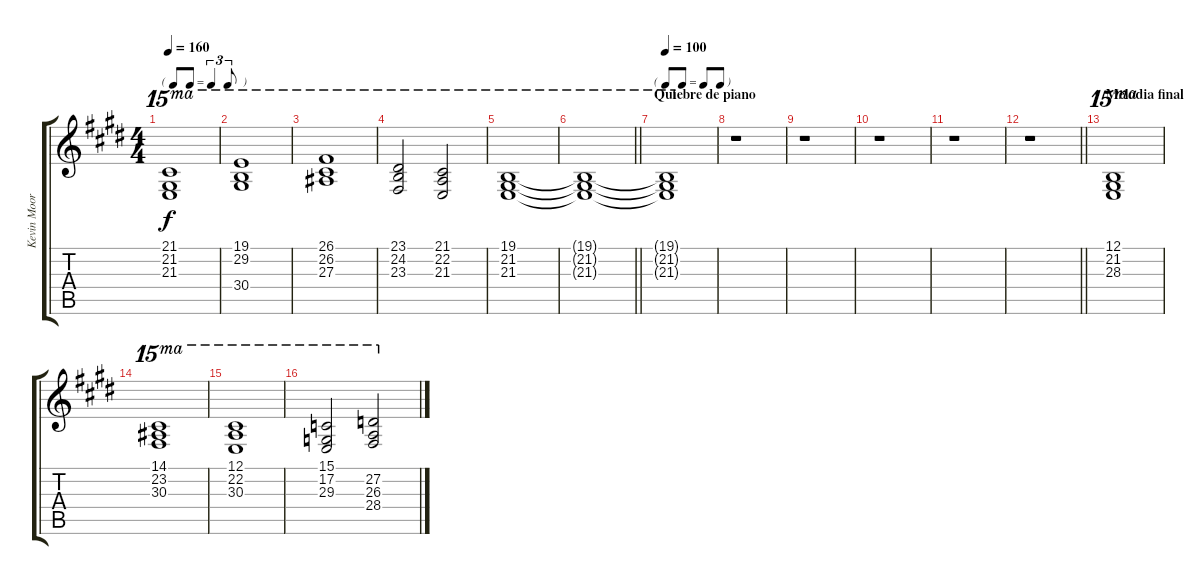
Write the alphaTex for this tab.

\track ("Kevin Moore I" "Kevin Moor") {instrument stringensemble1}
\staff {score tabs}
\tuning (E4 B3 G3 D3 A2 E2) {hide}
\ts (4 4)
\tf triplet8th
\tempo 160
\clef g2
\ks e
(21.1 21.2 21.3).1{ot 15ma dy f} |
(19.1 29.2 30.4).1{ot 15ma} |
(26.1 26.2 27.3).1{ot 15ma} |
(23.1 24.2 23.3).2{ot 15ma} (21.1 22.2 21.3).2{ot 15ma} |
(19.1 21.2 21.3).1{ot 15ma} |
\barLineRight lightlight
(19.1{t} 21.2{t} 21.3{t}).1{ot 15ma volume 0} |
\tf none
\section ("" "Quiebre de piano")
\tempo 100
(19.1{t} 21.2{t} 21.3{t}).1{ot 15ma} |
r.1 |
r.1 |
r.1 |
r.1 |
\barLineRight lightlight
r.1 |
\section ("" "Melodia final")
(12.1 21.2 28.3).1{ot 15ma volume 8} |
(14.1 23.2 30.3).1{ot 15ma} |
(12.1 22.2 30.3).1{ot 15ma} |
(15.1 17.2 29.3).2{ot 15ma} (27.2 26.3 28.4).2{ot 15ma}
